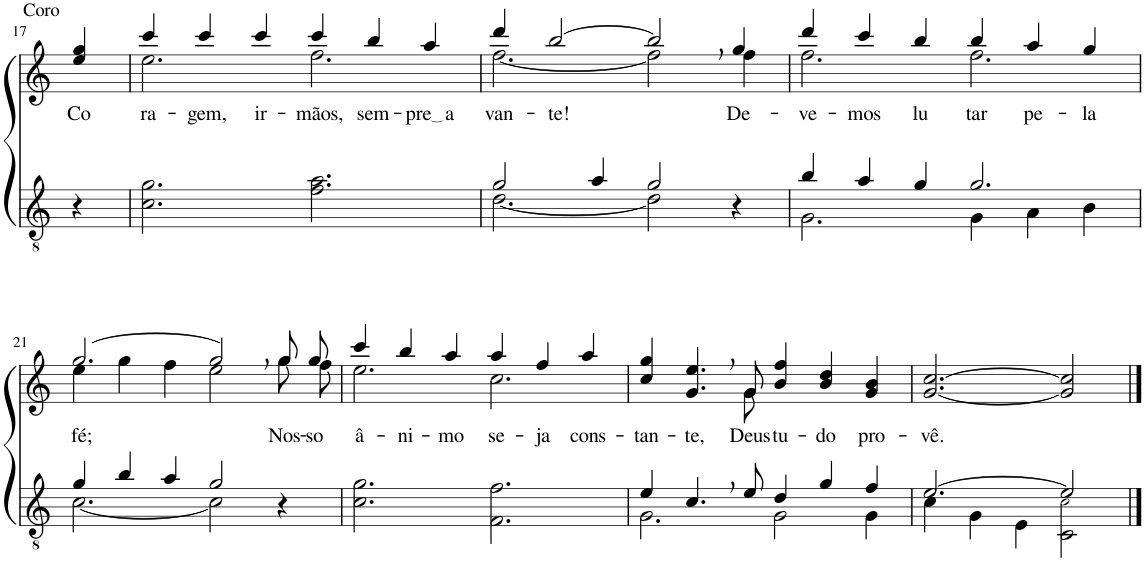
**kern	**kern	**text
*part2	*part1	*part1
*staff2	*staff1	*staff1
*I"Parte III e IV	*I"Parte I e II	*
!!LO:PB:g=z
*clefGv2	*clefG2	*
*Trd5c9	*Trd5c9	*
*k[]	*k[]	*
*M6/4	*M6/4	*
=17	=17	=17
!	!LO:TX:a:t=Coro	!
!	!	!LO:LY:b
4r	4ee/ 4gg/	Co-
=18	=18	=18
*	*^	*
!	!	!	!LO:LY:b
2.c\ 2.g\	4ccc/	2.ee\	-ra-
!	!	!	!LO:LY:b
.	4ccc/	.	-gem,
!	!	!	!LO:LY:b
.	4ccc/	.	ir-
!	!	!	!LO:LY:b
2.f\ 2.a\	4ccc/	2.ff\	-mãos,
!	!	!	!LO:LY:b
.	4bb/	.	sem-
!	!	!	!LO:LY:b
.	4aa/	.	pre a
=19	=19	=19	=19
*^	*	*	*
!	!	!	!	!LO:LY:b
2g/	[2.d\	4ddd/	[2.ff\	van-
!	!	!	!	!LO:LY:b
.	.	[2bb/	.	te!
4a/	.	.	.	.
2g/	2d\]	2bb,/]	2ff\]	.
!	!	!	!	!LO:LY:b
4r	4ryy	4gg/	4ff\	De-
=20	=20	=20	=20	=20
!	!	!	!	!LO:LY:b
4b/	2.G\	4ddd/	2.ff\	-ve-
!	!	!	!	!LO:LY:b
4a/	.	4ccc/	.	-mos
!	!	!	!	!LO:LY:b
4g/	.	4bb/	.	lu-
!	!	!	!	!LO:LY:b
2.g/	4G\	4bb/	2.ff\	-tar
!	!	!	!	!LO:LY:b
.	4A\	4aa/	.	pe-
!	!	!	!	!LO:LY:b
.	4B\	4gg/	.	-la
!!LO:LB:g=z	!!
=21	=21	=21	=21	=21
!	!	!	!	!LO:LY:b
4g/	[2.c\	[2.gg/	4ee\	fé;
4b/	.	.	4gg\	.
4a/	.	.	4ff\	.
2g/	2c\]	2gg,/]	2ee\	.
!	!	!	!	!LO:LY:b
4r	4ryy	8gg/L	8gg\L	Nos-
!	!	!	!	!LO:LY:b
.	.	8gg/J	8ff\J	-so
*v	*v	*	*	*
=22	=22	=22	=22
!	!	!	!LO:LY:b
2.c\ 2.g\	4ccc/	2.ee\	â-
!	!	!	!LO:LY:b
.	4bb/	.	-ni-
!	!	!	!LO:LY:b
.	4aa/	.	-mo
!	!	!	!LO:LY:b
2.F\ 2.f\	4aa/	2.cc\	se-
!	!	!	!LO:LY:b
.	4ff/	.	-ja
!	!	!	!LO:LY:b
.	4aa/	.	cons-
=23	=23	=23	=23
*^	*	*	*
!	!	!	!	!LO:LY:b
4e/	2.G\	4cc/ 4gg/	8ryy	-tan-
!	!	!	!	!LO:LY:b
*	*	*v	*v	*
4.c,/	.	4.g/, 4.ee/,	-te,
*	*	*^	*
!	!	!	!	!LO:LY:b
8e/	.	8g/	8g\	Deus
!	!	!	!	!LO:LY:b
4d/	2G\	4b/ 4ff/	2.ryy	tu-
!	!	!	!	!LO:LY:b
4g/	.	4b/ 4dd/	.	-do
!	!	!	!	!LO:LY:b
4f/	4G\	4g/ 4b/	.	pro-
*	*	*v	*v	*
=24	=24	=24	=24
!	!	!	!LO:LY:b
[2.e/	4c\	[2.g/ [2.cc/	-vê.
.	4G\	.	.
.	4E\	.	.
2e/]	2C\ 2c!\	2g/] 2cc/]	.
*v	*v	*	*
==	==	==
*-	*-	*-
